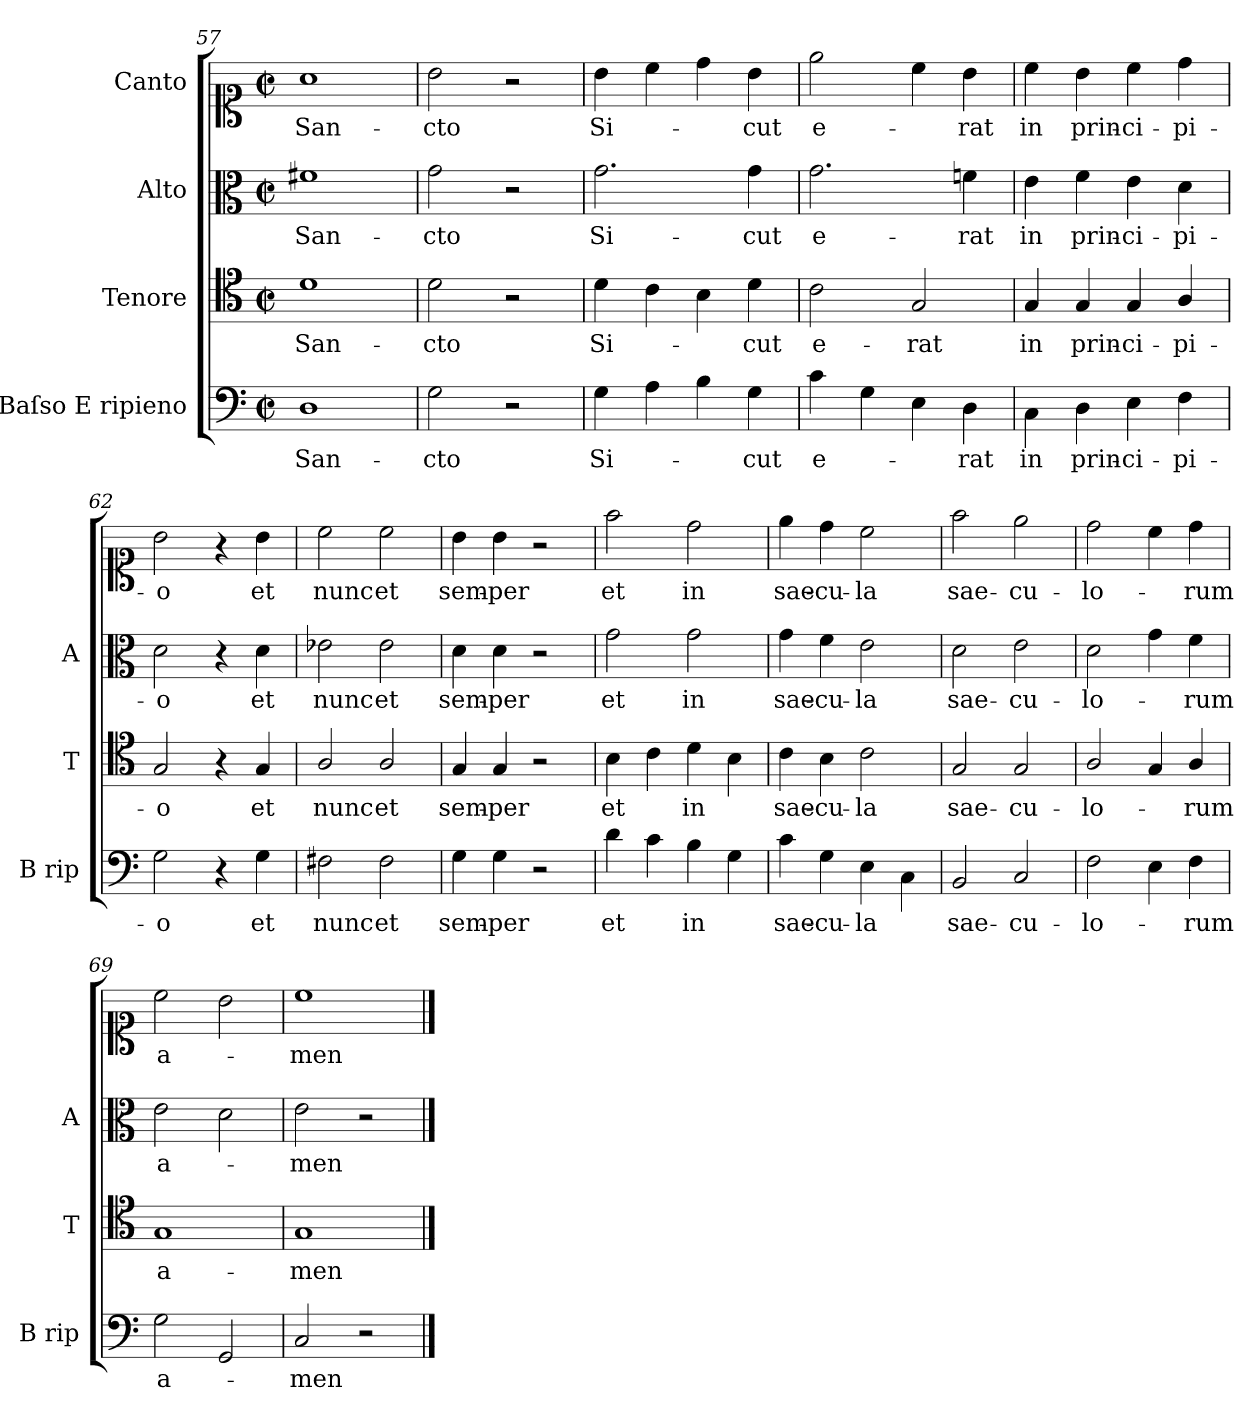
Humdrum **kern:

**kern	**text	**kern	**text	**kern	**text	**kern	**text
*part4	*part4	*part3	*part3	*part2	*part2	*part1	*part1
*staff4	*staff4	*staff3	*staff3	*staff2	*staff2	*staff1	*staff1
*I"Baſso E ripieno	*	*I"Tenore	*	*I"Alto	*	*I"Canto	*
*I'B rip	*	*I'T	*	*I'A	*	*	*
*clefF4	*	*clefC4	*	*clefC3	*	*clefC1	*
*k[]	*	*k[]	*	*k[]	*	*k[]	*
*M2/2	*	*M2/2	*	*M2/2	*	*M2/2	*
*met(c|)	*	*met(c|)	*	*met(c|)	*	*met(c|)	*
=57	=57	=57	=57	=57	=57	=57	=57
1D\	San-	1d\	San-	1f#X\	San-	1a\	San-
=58	=58	=58	=58	=58	=58	=58	=58
2G\	-cto	2d\	-cto	2g\	-cto	2b\	-cto
2r	.	2r	.	2r	.	2r	.
=59	=59	=59	=59	=59	=59	=59	=59
4G\	Si-	4d\	Si-	2.g\	Si-	4b\	Si-
4A\	.	4c\	.	.	.	4cc\	.
4B\	.	4B\	.	.	.	4dd\	.
4G\	-cut	4d\	-cut	4g\	-cut	4b\	-cut
=60	=60	=60	=60	=60	=60	=60	=60
4c\	e-	2c\	e-	2.g\	e-	2ee\	e-
4G\	.	.	.	.	.	.	.
4E\	.	2G/	rat	.	.	4cc\	.
4D\	-rat	.	.	4fn\	rat	4b\	rat
=61	=61	=61	=61	=61	=61	=61	=61
4C\	in	4G/	in	4e\	in	4cc\	in
4D\	prin-	4G/	prin-	4f\	prin-	4b\	prin-
4E\	-ci-	4G/	-ci-	4e\	-ci-	4cc\	-ci-
4F\	-pi-	4A/	-pi-	4d\	-pi-	4dd\	-pi-
=62	=62	=62	=62	=62	=62	=62	=62
2G\	-o	2G/	-o	2d\	-o	2b\	-o
4r	.	4r	.	4r	.	4r	.
4G\	et	4G/	et	4d\	et	4b\	et
=63	=63	=63	=63	=63	=63	=63	=63
2F#X\	nunc	2A/	nunc	2e-X\	nunc	2cc\	nunc
2F#\	et	2A/	et	2e-\	et	2cc\	et
=64	=64	=64	=64	=64	=64	=64	=64
4G\	sem-	4G/	sem-	4d\	sem-	4b\	sem-
4G\	-per	4G/	-per	4d\	-per	4b\	-per
2r	.	2r	.	2r	.	2r	.
=65	=65	=65	=65	=65	=65	=65	=65
4d\	et	4B\	et	2g\	et	2ff\	et
4c\	.	4c\	.	.	.	.	.
4B\	in	4d\	in	2g\	in	2dd\	in
4G\	.	4B\	.	.	.	.	.
=66	=66	=66	=66	=66	=66	=66	=66
4c\	sae-	4c\	sae-	4g\	sae-	4ee\	sae-
4G\	-cu-	4B\	-cu-	4f\	-cu-	4dd\	-cu-
4E\	-la	2c\	-la	2e\	-la	2cc\	-la
4C\	.	.	.	.	.	.	.
=67	=67	=67	=67	=67	=67	=67	=67
2BB/	sae-	2G/	sae-	2d\	sae-	2ff\	sae-
2C/	-cu-	2G/	-cu-	2e\	-cu-	2ee\	-cu-
=68	=68	=68	=68	=68	=68	=68	=68
2F\	-lo-	2A/	-lo-	2d\	-lo-	2dd\	-lo-
4E\	.	4G/	.	4g\	.	4cc\	.
4F\	-rum	4A/	-rum	4f\	-rum	4dd\	-rum
=69	=69	=69	=69	=69	=69	=69	=69
2G\	a-	1G/	a-	2e\	a-	2cc\	a-
2GG/	.	.	.	2d\	.	2b\	.
=70	=70	=70	=70	=70	=70	=70	=70
2C/	-men	1G/	-men	2e\	-men	1cc\	-men
2r	.	.	.	2r	.	.	.
==	==	==	==	==	==	==	==
*-	*-	*-	*-	*-	*-	*-	*-
